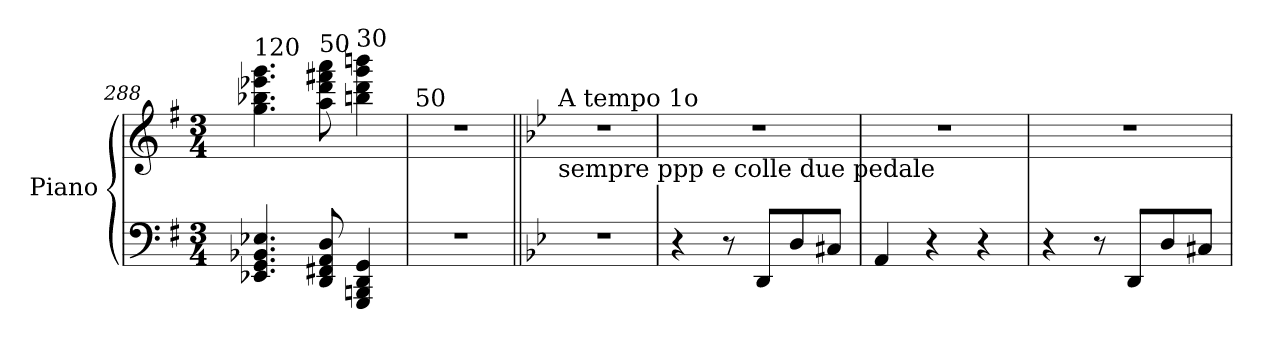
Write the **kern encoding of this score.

**kern	**kern
*part1	*part1
*staff2	*staff1
*I"Piano	*
*I'Pno	*
!!LO:PB:g=z
*clefF4	*clefG2
*k[f#]	*k[f#]
*G:	*G:
*M3/4	*M3/4
=288	=288
!	!LO:TX:a:t=120
4.EE-X/ 4.GG/ 4.BB-X/ 4.E-X/	4.gg\ 4.bb-X\ 4.eee-X\ 4.ggg\
!	!LO:TX:a:t=50
8DD/ 8FF#X/ 8AA/ 8D/	8aa\ 8ddd\ 8fff#X\ 8aaa\
!	!LO:TX:a:t=30
4GGG/ 4BBBn/ 4DD/ 4GG/	4bbn\ 4ddd\ 4ggg\ 4bbbn\
=289	=289
!	!LO:TX:a:t=50
2.r	2.r
=290||	=290||
*k[b-e-]	*k[b-e-]
*B-:	*B-:
!	!LO:TX:a:t=A tempo 1o
!	!LO:TX:b:t=sempre ppp e colle due pedale
2.r	2.r
=291	=291
4r	2.r
8r	.
8DD/L	.
8D/	.
8C#X/J	.
=292	=292
4AA/	2.r
4r	.
4r	.
!!LO:PB:g=z
=293	=293
4r	2.r
8r	.
8DD/L	.
8D/	.
8C#X/J	.
=	=
*-	*-
